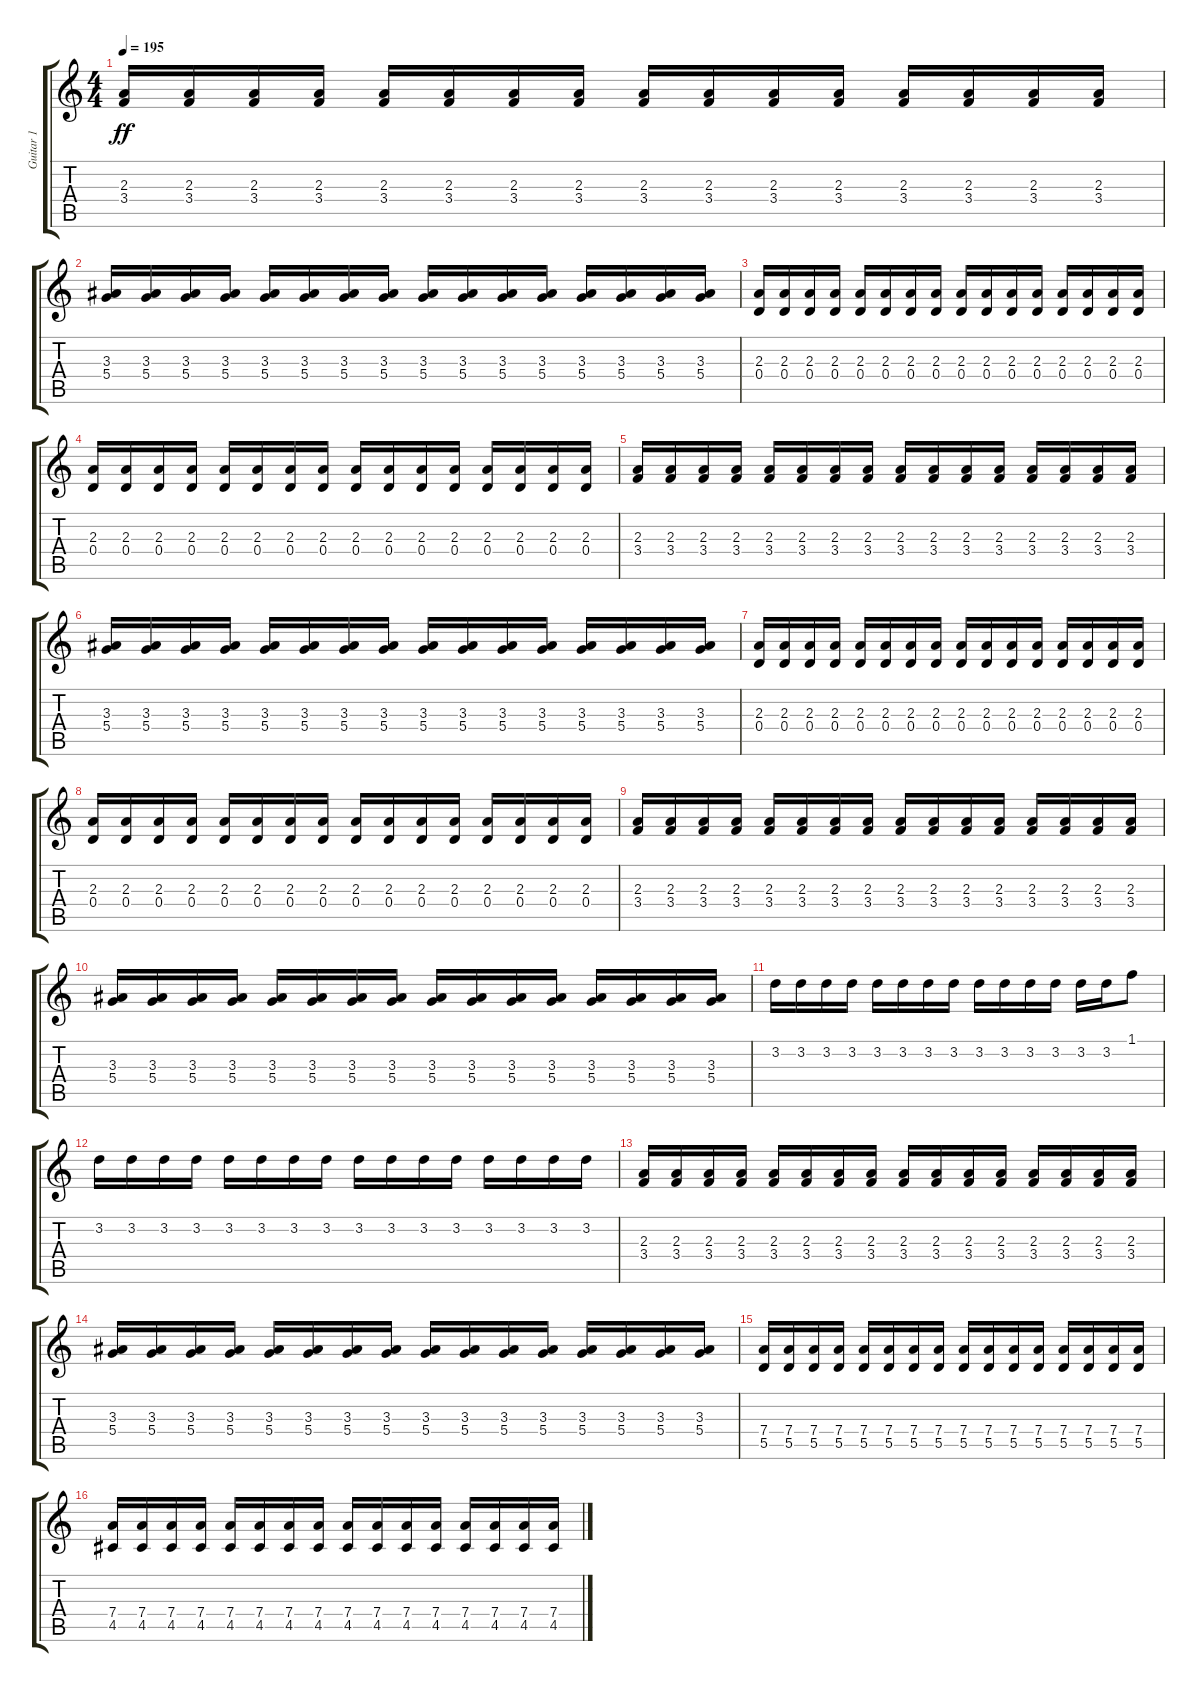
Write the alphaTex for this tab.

\track ("Guitar 1" "Guitar 1") {instrument distortionguitar}
\staff {score tabs}
\tuning (E4 B3 G3 D3 A2 E2) {hide}
\ts (4 4)
\tempo 195
\clef g2
\ks c
(2.3 3.4).16{dy ff} (2.3 3.4).16 (2.3 3.4).16 (2.3 3.4).16 (2.3 3.4).16 (2.3 3.4).16 (2.3 3.4).16 (2.3 3.4).16 (2.3 3.4).16 (2.3 3.4).16 (2.3 3.4).16 (2.3 3.4).16 (2.3 3.4).16 (2.3 3.4).16 (2.3 3.4).16 (2.3 3.4).16 |
(3.3 5.4).16 (3.3 5.4).16 (3.3 5.4).16 (3.3 5.4).16 (3.3 5.4).16 (3.3 5.4).16 (3.3 5.4).16 (3.3 5.4).16 (3.3 5.4).16 (3.3 5.4).16 (3.3 5.4).16 (3.3 5.4).16 (3.3 5.4).16 (3.3 5.4).16 (3.3 5.4).16 (3.3 5.4).16 |
(2.3 0.4).16 (2.3 0.4).16 (2.3 0.4).16 (2.3 0.4).16 (2.3 0.4).16 (2.3 0.4).16 (2.3 0.4).16 (2.3 0.4).16 (2.3 0.4).16 (2.3 0.4).16 (2.3 0.4).16 (2.3 0.4).16 (2.3 0.4).16 (2.3 0.4).16 (2.3 0.4).16 (2.3 0.4).16 |
(2.3 0.4).16 (2.3 0.4).16 (2.3 0.4).16 (2.3 0.4).16 (2.3 0.4).16 (2.3 0.4).16 (2.3 0.4).16 (2.3 0.4).16 (2.3 0.4).16 (2.3 0.4).16 (2.3 0.4).16 (2.3 0.4).16 (2.3 0.4).16 (2.3 0.4).16 (2.3 0.4).16 (2.3 0.4).16 |
(2.3 3.4).16 (2.3 3.4).16 (2.3 3.4).16 (2.3 3.4).16 (2.3 3.4).16 (2.3 3.4).16 (2.3 3.4).16 (2.3 3.4).16 (2.3 3.4).16 (2.3 3.4).16 (2.3 3.4).16 (2.3 3.4).16 (2.3 3.4).16 (2.3 3.4).16 (2.3 3.4).16 (2.3 3.4).16 |
(3.3 5.4).16 (3.3 5.4).16 (3.3 5.4).16 (3.3 5.4).16 (3.3 5.4).16 (3.3 5.4).16 (3.3 5.4).16 (3.3 5.4).16 (3.3 5.4).16 (3.3 5.4).16 (3.3 5.4).16 (3.3 5.4).16 (3.3 5.4).16 (3.3 5.4).16 (3.3 5.4).16 (3.3 5.4).16 |
(2.3 0.4).16 (2.3 0.4).16 (2.3 0.4).16 (2.3 0.4).16 (2.3 0.4).16 (2.3 0.4).16 (2.3 0.4).16 (2.3 0.4).16 (2.3 0.4).16 (2.3 0.4).16 (2.3 0.4).16 (2.3 0.4).16 (2.3 0.4).16 (2.3 0.4).16 (2.3 0.4).16 (2.3 0.4).16 |
(2.3 0.4).16 (2.3 0.4).16 (2.3 0.4).16 (2.3 0.4).16 (2.3 0.4).16 (2.3 0.4).16 (2.3 0.4).16 (2.3 0.4).16 (2.3 0.4).16 (2.3 0.4).16 (2.3 0.4).16 (2.3 0.4).16 (2.3 0.4).16 (2.3 0.4).16 (2.3 0.4).16 (2.3 0.4).16 |
(2.3 3.4).16 (2.3 3.4).16 (2.3 3.4).16 (2.3 3.4).16 (2.3 3.4).16 (2.3 3.4).16 (2.3 3.4).16 (2.3 3.4).16 (2.3 3.4).16 (2.3 3.4).16 (2.3 3.4).16 (2.3 3.4).16 (2.3 3.4).16 (2.3 3.4).16 (2.3 3.4).16 (2.3 3.4).16 |
(3.3 5.4).16 (3.3 5.4).16 (3.3 5.4).16 (3.3 5.4).16 (3.3 5.4).16 (3.3 5.4).16 (3.3 5.4).16 (3.3 5.4).16 (3.3 5.4).16 (3.3 5.4).16 (3.3 5.4).16 (3.3 5.4).16 (3.3 5.4).16 (3.3 5.4).16 (3.3 5.4).16 (3.3 5.4).16 |
3.2.16 3.2.16 3.2.16 3.2.16 3.2.16 3.2.16 3.2.16 3.2.16 3.2.16 3.2.16 3.2.16 3.2.16 3.2.16 3.2.16 1.1.8 |
3.2.16 3.2.16 3.2.16 3.2.16 3.2.16 3.2.16 3.2.16 3.2.16 3.2.16 3.2.16 3.2.16 3.2.16 3.2.16 3.2.16 3.2.16 3.2.16 |
(2.3 3.4).16 (2.3 3.4).16 (2.3 3.4).16 (2.3 3.4).16 (2.3 3.4).16 (2.3 3.4).16 (2.3 3.4).16 (2.3 3.4).16 (2.3 3.4).16 (2.3 3.4).16 (2.3 3.4).16 (2.3 3.4).16 (2.3 3.4).16 (2.3 3.4).16 (2.3 3.4).16 (2.3 3.4).16 |
(3.3 5.4).16 (3.3 5.4).16 (3.3 5.4).16 (3.3 5.4).16 (3.3 5.4).16 (3.3 5.4).16 (3.3 5.4).16 (3.3 5.4).16 (3.3 5.4).16 (3.3 5.4).16 (3.3 5.4).16 (3.3 5.4).16 (3.3 5.4).16 (3.3 5.4).16 (3.3 5.4).16 (3.3 5.4).16 |
(7.4 5.5).16 (7.4 5.5).16 (7.4 5.5).16 (7.4 5.5).16 (7.4 5.5).16 (7.4 5.5).16 (7.4 5.5).16 (7.4 5.5).16 (7.4 5.5).16 (7.4 5.5).16 (7.4 5.5).16 (7.4 5.5).16 (7.4 5.5).16 (7.4 5.5).16 (7.4 5.5).16 (7.4 5.5).16 |
(7.4 4.5).16 (7.4 4.5).16 (7.4 4.5).16 (7.4 4.5).16 (7.4 4.5).16 (7.4 4.5).16 (7.4 4.5).16 (7.4 4.5).16 (7.4 4.5).16 (7.4 4.5).16 (7.4 4.5).16 (7.4 4.5).16 (7.4 4.5).16 (7.4 4.5).16 (7.4 4.5).16 (7.4 4.5).16
